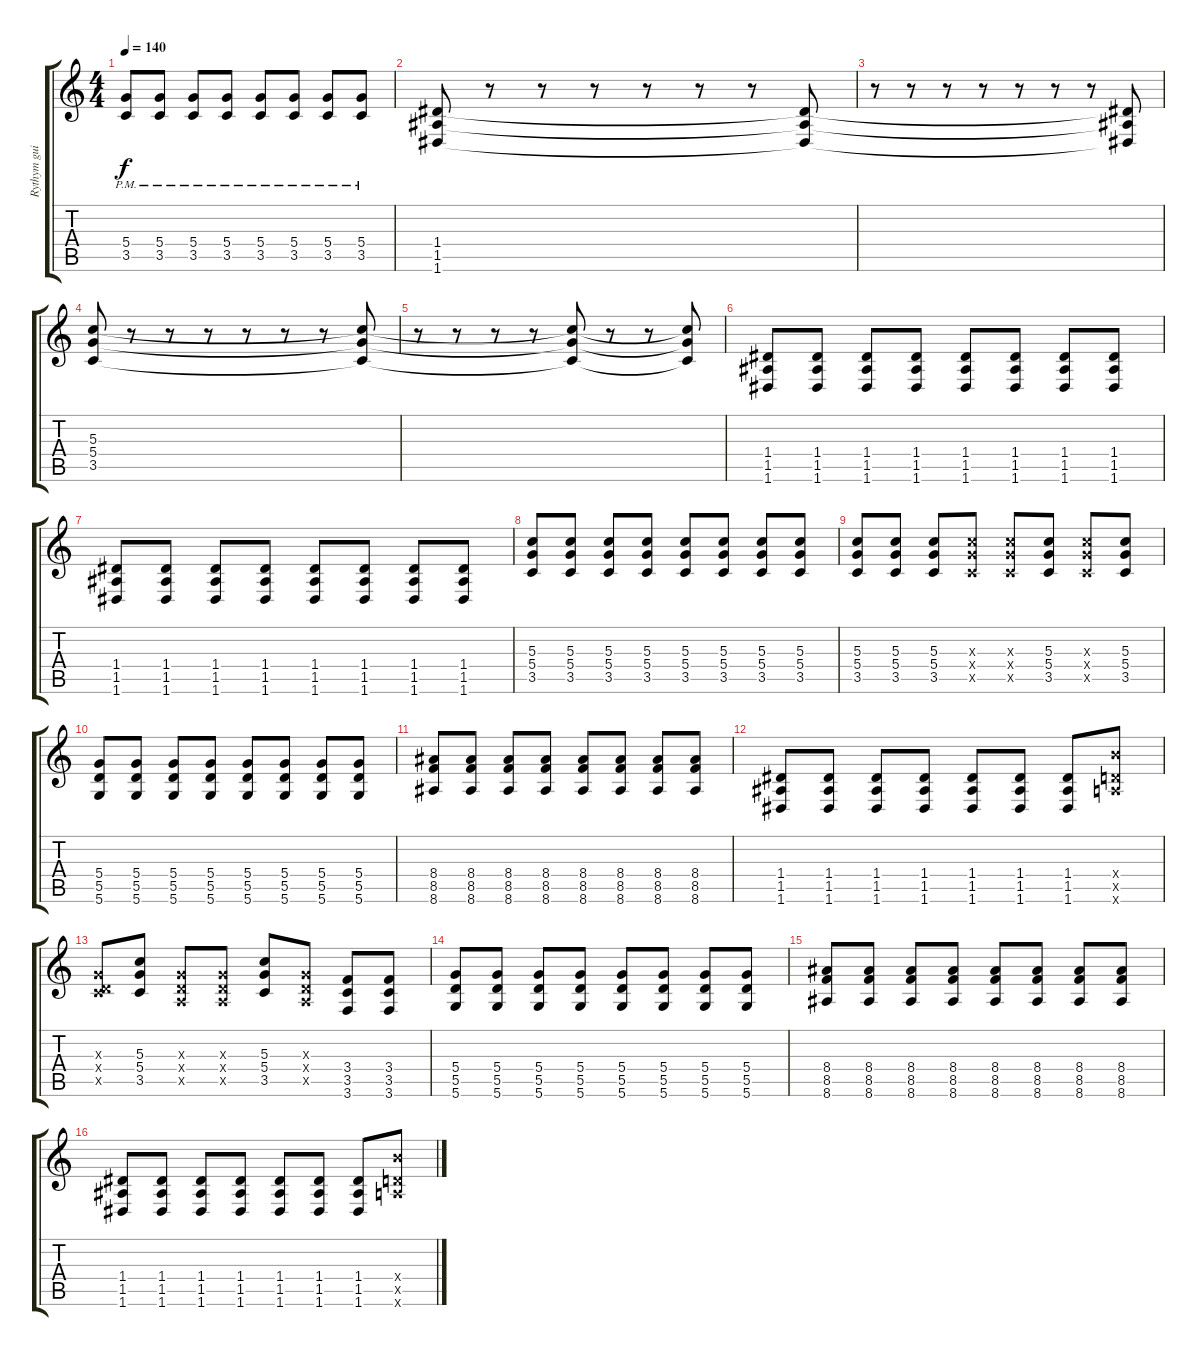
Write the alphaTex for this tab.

\track ("Rythym guitar" "Rythym gui") {instrument electricguitarclean}
\staff {score tabs}
\tuning (E4 B3 G3 D3 A2 D2) {hide}
\ts (4 4)
\tempo 140
\clef g2
\ks c
(5.4{pm} 3.5{pm}).8{dy f} (5.4{pm} 3.5{pm}).8 (5.4{pm} 3.5{pm}).8 (5.4{pm} 3.5{pm}).8 (5.4{pm} 3.5{pm}).8 (5.4{pm} 3.5{pm}).8 (5.4{pm} 3.5{pm}).8 (5.4{pm} 3.5{pm}).8 |
(1.4 1.5 1.6).8{instrument electricguitarclean} r.8 r.8 r.8 r.8 r.8 r.8 (1.4{t} 1.5{t} 1.6{t}).8 |
r.8 r.8 r.8 r.8 r.8 r.8 r.8 (1.4{t} 1.5{t} 1.6{t}).8 |
(5.3 5.4 3.5).8 r.8 r.8 r.8 r.8 r.8 r.8 (5.3{t} 5.4{t} 3.5{t}).8 |
r.8 r.8 r.8 r.8 (5.3{t} 5.4{t} 3.5{t}).8 r.8 r.8 (5.3{t} 5.4{t} 3.5{t}).8 |
(1.4 1.5 1.6).8{instrument electricguitarclean} (1.4 1.5 1.6).8 (1.4 1.5 1.6).8 (1.4 1.5 1.6).8 (1.4 1.5 1.6).8 (1.4 1.5 1.6).8 (1.4 1.5 1.6).8 (1.4 1.5 1.6).8 |
(1.4 1.5 1.6).8 (1.4 1.5 1.6).8 (1.4 1.5 1.6).8 (1.4 1.5 1.6).8 (1.4 1.5 1.6).8 (1.4 1.5 1.6).8 (1.4 1.5 1.6).8 (1.4 1.5 1.6).8 |
(5.3 5.4 3.5).8 (5.3 5.4 3.5).8 (5.3 5.4 3.5).8 (5.3 5.4 3.5).8 (5.3 5.4 3.5).8 (5.3 5.4 3.5).8 (5.3 5.4 3.5).8 (5.3 5.4 3.5).8 |
(5.3 5.4 3.5).8 (5.3 5.4 3.5).8 (5.3 5.4 3.5).8 (5.3{x} 5.4{x} 3.5{x}).8 (5.3{x} 5.4{x} 3.5{x}).8 (5.3 5.4 3.5).8 (5.3{x} 5.4{x} 3.5{x}).8 (5.3 5.4 3.5).8 |
(5.4 5.5 5.6).8 (5.4 5.5 5.6).8 (5.4 5.5 5.6).8 (5.4 5.5 5.6).8 (5.4 5.5 5.6).8 (5.4 5.5 5.6).8 (5.4 5.5 5.6).8 (5.4 5.5 5.6).8 |
(8.4 8.5 8.6).8 (8.4 8.5 8.6).8 (8.4 8.5 8.6).8 (8.4 8.5 8.6).8 (8.4 8.5 8.6).8 (8.4 8.5 8.6).8 (8.4 8.5 8.6).8 (8.4 8.5 8.6).8 |
(1.4 1.5 1.6).8 (1.4 1.5 1.6).8 (1.4 1.5 1.6).8 (1.4 1.5 1.6).8 (1.4 1.5 1.6).8 (1.4 1.5 1.6).8 (1.4 1.5 1.6).8 (0.4{x} 0.5{x} 21.6{x}).8 |
(0.3{x} 0.4{x} 3.5{x}).8 (5.3 5.4 3.5).8 (0.3{x} 0.4{x} 0.5{x}).8 (0.3{x} 0.4{x} 0.5{x}).8 (5.3 5.4 3.5).8 (0.3{x} 0.4{x} 0.5{x}).8 (3.4 3.5 3.6).8 (3.4 3.5 3.6).8 |
(5.4 5.5 5.6).8 (5.4 5.5 5.6).8 (5.4 5.5 5.6).8 (5.4 5.5 5.6).8 (5.4 5.5 5.6).8 (5.4 5.5 5.6).8 (5.4 5.5 5.6).8 (5.4 5.5 5.6).8 |
(8.4 8.5 8.6).8 (8.4 8.5 8.6).8 (8.4 8.5 8.6).8 (8.4 8.5 8.6).8 (8.4 8.5 8.6).8 (8.4 8.5 8.6).8 (8.4 8.5 8.6).8 (8.4 8.5 8.6).8 |
(1.4 1.5 1.6).8 (1.4 1.5 1.6).8 (1.4 1.5 1.6).8 (1.4 1.5 1.6).8 (1.4 1.5 1.6).8 (1.4 1.5 1.6).8 (1.4 1.5 1.6).8 (0.4{x} 0.5{x} 21.6{x}).8
